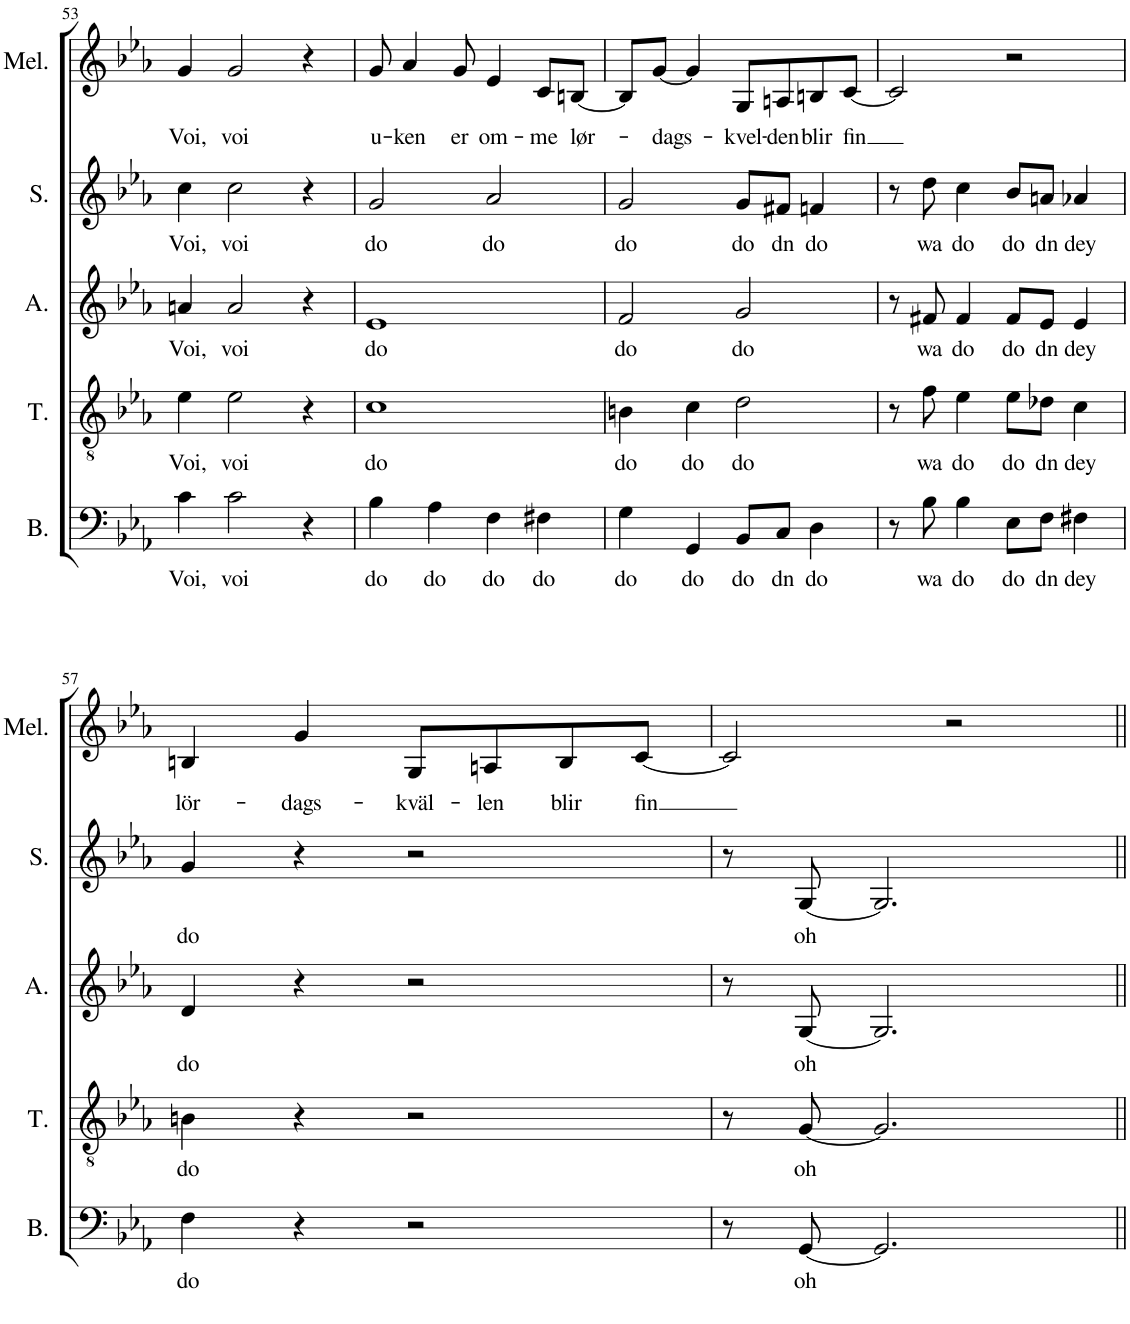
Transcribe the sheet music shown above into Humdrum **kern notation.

**kern	**text	**kern	**text	**kern	**text	**kern	**text	**kern	**text
*part5	*part5	*part4	*part4	*part3	*part3	*part2	*part2	*part1	*part1
*staff5	*staff5	*staff4	*staff4	*staff3	*staff3	*staff2	*staff2	*staff1	*staff1
*I"Bass	*	*I"Tenor	*	*I"Alto	*	*I"Soprano	*	*I"Melody	*
*I'B.	*	*I'T.	*	*I'A.	*	*I'S.	*	*I'Mel.	*
!!LO:PB:g=z
*clefF4	*	*clefGv2	*	*clefG2	*	*clefG2	*	*clefG2	*
*k[b-e-a-]	*	*k[b-e-a-]	*	*k[b-e-a-]	*	*k[b-e-a-]	*	*k[b-e-a-]	*
*M4/4	*	*M4/4	*	*M4/4	*	*M4/4	*	*M4/4	*
=53	=53	=53	=53	=53	=53	=53	=53	=53	=53
!	!LO:LY:b	!	!LO:LY:b	!	!LO:LY:b	!	!LO:LY:b	!	!LO:LY:b
4c\	Voi,	4e-\	Voi,	4an/	Voi,	4cc\	Voi,	4g/	Voi,
!	!LO:LY:b	!	!LO:LY:b	!	!LO:LY:b	!	!LO:LY:b	!	!LO:LY:b
2c\	voi	2e-\	voi	2a/	voi	2cc\	voi	2g/	voi
4r	.	4r	.	4r	.	4r	.	4r	.
=54	=54	=54	=54	=54	=54	=54	=54	=54	=54
!	!LO:LY:b	!	!LO:LY:b	!	!LO:LY:b	!	!LO:LY:b	!	!LO:LY:b
4B-\	do	1c	do	1e-	do	2g/	do	8g/	u-
!	!	!	!	!	!	!	!	!	!LO:LY:b
.	.	.	.	.	.	.	.	4a-/	-ken
!	!LO:LY:b	!	!	!	!	!	!	!	!
4A-\	do	.	.	.	.	.	.	.	.
!	!	!	!	!	!	!	!	!	!LO:LY:b
.	.	.	.	.	.	.	.	8g/	er
!	!LO:LY:b	!	!	!	!	!	!LO:LY:b	!	!LO:LY:b
4F\	do	.	.	.	.	2a-/	do	4e-/	om-
!	!LO:LY:b	!	!	!	!	!	!	!	!LO:LY:b
4F#X\	do	.	.	.	.	.	.	8c/L	-me
!	!	!	!	!	!	!	!	!	!LO:LY:b
.	.	.	.	.	.	.	.	[8Bn/J	lør-
=55	=55	=55	=55	=55	=55	=55	=55	=55	=55
!	!LO:LY:b	!	!LO:LY:b	!	!LO:LY:b	!	!LO:LY:b	!	!
4G\	do	4Bn\	do	2f/	do	2g/	do	8B/L]	.
!	!	!	!	!	!	!	!	!	!LO:LY:b
.	.	.	.	.	.	.	.	[8g/J	-dags-
!	!LO:LY:b	!	!LO:LY:b	!	!	!	!	!	!
4GG/	do	4c\	do	.	.	.	.	4g/]	.
!	!LO:LY:b	!	!LO:LY:b	!	!LO:LY:b	!	!LO:LY:b	!	!LO:LY:b
8BB-/L	do	2d\	do	2g/	do	8g/L	do	8G/L	-kvel-
!	!LO:LY:b	!	!	!	!	!	!LO:LY:b	!	!LO:LY:b
8C/J	dn	.	.	.	.	8f#X/J	dn	8An/	-den
!	!LO:LY:b	!	!	!	!	!	!LO:LY:b	!	!LO:LY:b
4D\	do	.	.	.	.	4fn/	do	8Bn/	blir
!	!	!	!	!	!	!	!	!	!LO:LY:b
.	.	.	.	.	.	.	.	[8c/J	fin
=56	=56	=56	=56	=56	=56	=56	=56	=56	=56
8r	.	8r	.	8r	.	8r	.	2c/]	.
!	!LO:LY:b	!	!LO:LY:b	!	!LO:LY:b	!	!LO:LY:b	!	!
8B-\	wa	8f\	wa	8f#X/	wa	8dd\	wa	.	.
!	!LO:LY:b	!	!LO:LY:b	!	!LO:LY:b	!	!LO:LY:b	!	!
4B-\	do	4e-\	do	4f#/	do	4cc\	do	.	.
!	!LO:LY:b	!	!LO:LY:b	!	!LO:LY:b	!	!LO:LY:b	!	!
8E-\L	do	8e-\L	do	8f#/L	do	8b-/L	do	2r	.
!	!LO:LY:b	!	!LO:LY:b	!	!LO:LY:b	!	!LO:LY:b	!	!
8F\J	dn	8d-X\J	dn	8e-/J	dn	8an/J	dn	.	.
!	!LO:LY:b	!	!LO:LY:b	!	!LO:LY:b	!	!LO:LY:b	!	!
4F#X\	dey	4c\	dey	4e-/	dey	4a-X/	dey	.	.
!!LO:LB:g=z
=57	=57	=57	=57	=57	=57	=57	=57	=57	=57
!	!LO:LY:b	!	!LO:LY:b	!	!LO:LY:b	!	!LO:LY:b	!	!LO:LY:b
4F\	do	4Bn\	do	4d/	do	4g/	do	4Bn/	lör-
!	!	!	!	!	!	!	!	!	!LO:LY:b
4r	.	4r	.	4r	.	4r	.	4g/	-dags-
!	!	!	!	!	!	!	!	!	!LO:LY:b
2r	.	2r	.	2r	.	2r	.	8G/L	-kväl-
!	!	!	!	!	!	!	!	!	!LO:LY:b
.	.	.	.	.	.	.	.	8An/	-len
!	!	!	!	!	!	!	!	!	!LO:LY:b
.	.	.	.	.	.	.	.	8B/	blir
!	!	!	!	!	!	!	!	!	!LO:LY:b
.	.	.	.	.	.	.	.	[8c/J	fin
=58	=58	=58	=58	=58	=58	=58	=58	=58	=58
8r	.	8r	.	8r	.	8r	.	2c/]	.
!	!LO:LY:b	!	!LO:LY:b	!	!LO:LY:b	!	!LO:LY:b	!	!
[8GG/	oh	[8G/	oh	[8G/	oh	[8G/	oh	.	.
2.GG/]	.	2.G/]	.	2.G/]	.	2.G/]	.	.	.
.	.	.	.	.	.	.	.	2r	.
=||	=||	=||	=||	=||	=||	=||	=||	=||	=||
*-	*-	*-	*-	*-	*-	*-	*-	*-	*-
